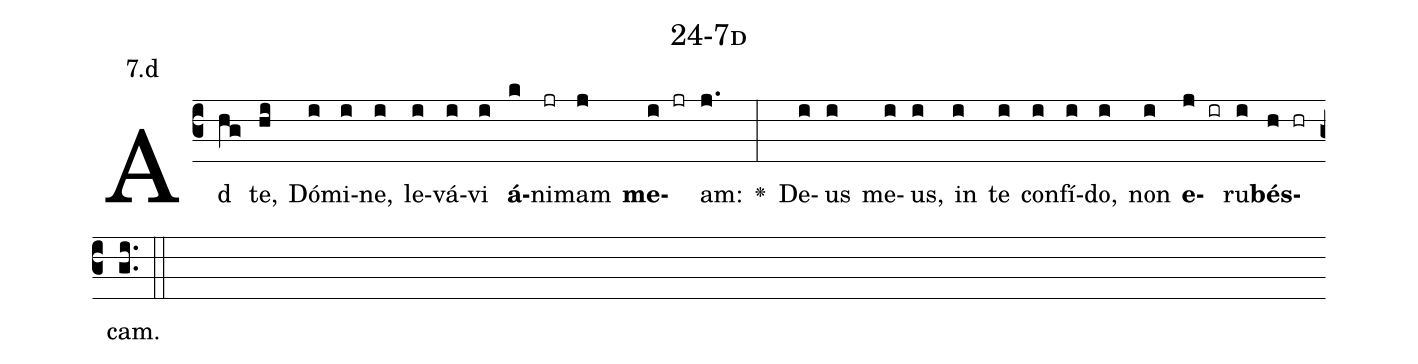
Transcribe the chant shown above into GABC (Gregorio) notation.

name: 24-7d;
annotation: 7.d;
%%
(c3)Ad(hg) te,(hi) Dó(i)mi(i)ne,(i) le(i)vá(i)vi(i) <b>á</b>(k)ni(jr)mam(j) <b>me</b>(i jr)am:(j.) <v>\greheightstar</v>(:) De(i)us(i) me(i)us,(i) in(i) te(i) con(i)fí(i)do,(i) non(i) <b>e</b>(j ir)ru(i)<b>bés</b>(h hr)cam.(gi..) (::)


%E(i) u(i) o(j) u(i) a(h) e.(gi..) (::)
